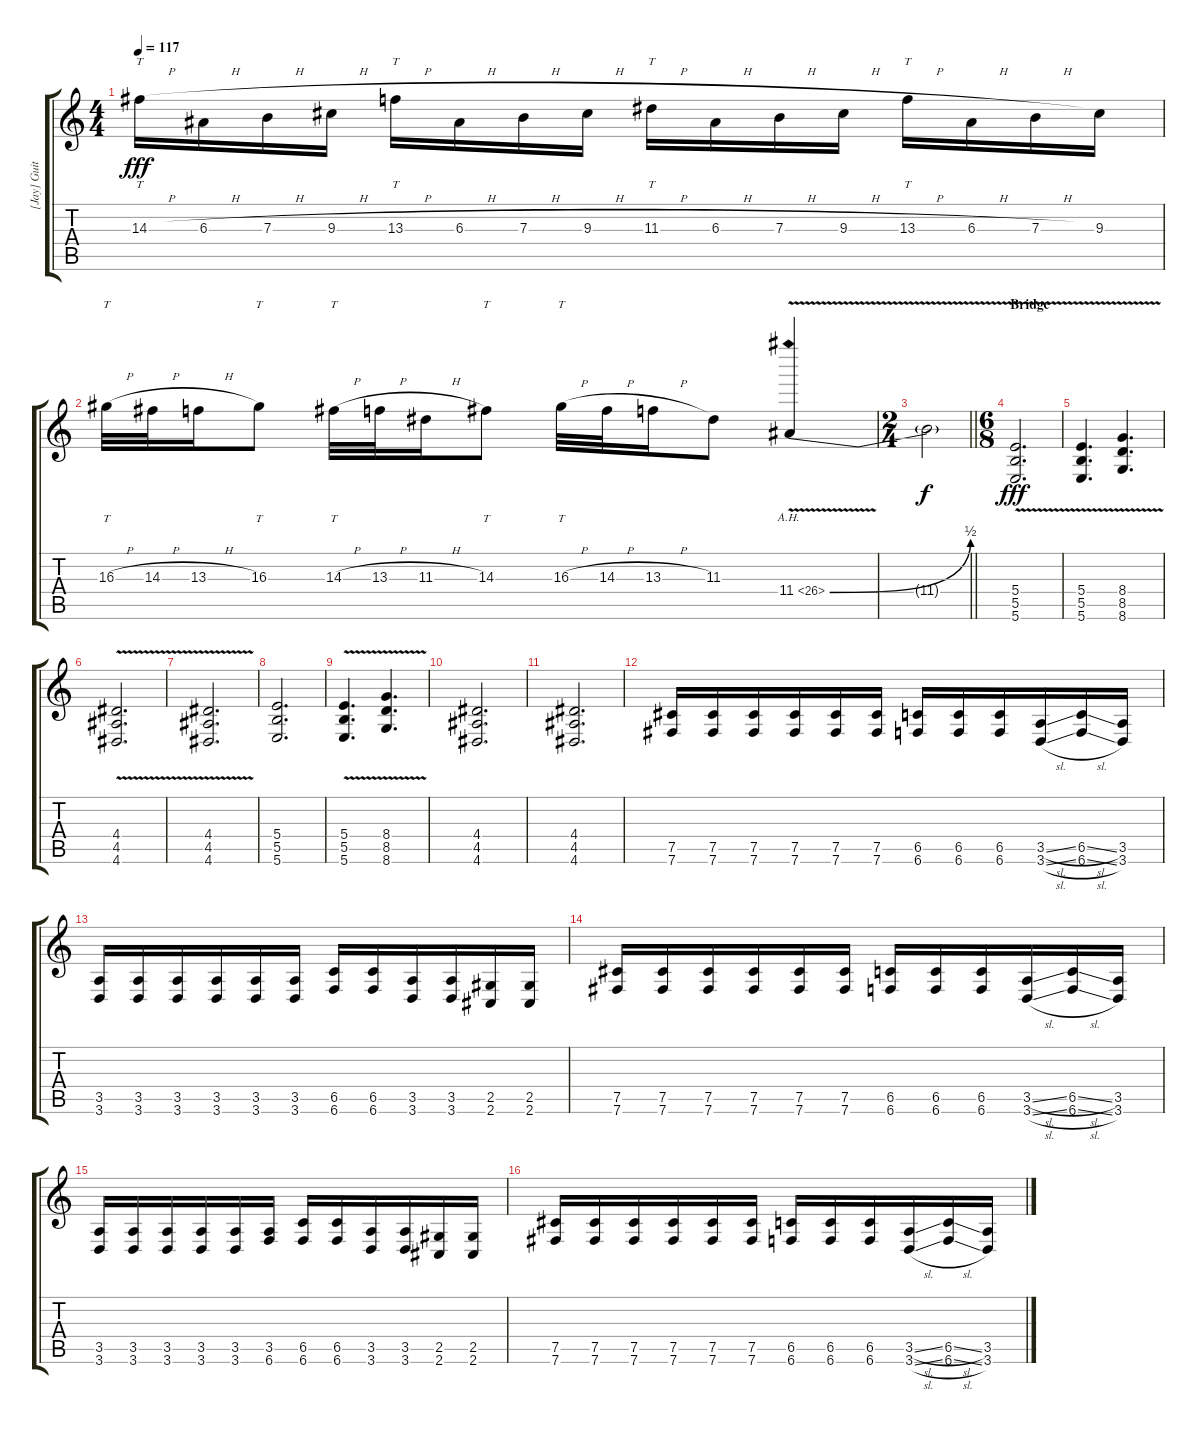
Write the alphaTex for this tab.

\track ("[Jay] Guitar #1" "[Jay] Guit") {instrument overdrivenguitar}
\staff {score tabs}
\tuning (Db4 Ab3 E3 B2 Gb2 B1) {hide}
\ts (4 4)
\tempo 117
\clef g2
\ks c
14.3{h}.16{tt dy fff} 6.3{h}.16 7.3{h}.16 9.3{h}.16 13.3{h}.16{tt} 6.3{h}.16 7.3{h}.16 9.3{h}.16 11.3{h}.16{tt} 6.3{h}.16 7.3{h}.16 9.3{h}.16 13.3{h}.16{tt} 6.3{h}.16 7.3{h}.16 9.3.16 |
16.3{h}.32{tt} 14.3{h}.32 13.3{h}.16 16.3.8{tt} 14.3{h}.32{tt} 13.3{h}.32 11.3{h}.16 14.3.8{tt} 16.3{h}.32{tt} 14.3{h}.32 13.3{h}.16 11.3.8 11.4{be (bend 0 0 60 2) ah 15 v}.4{instrument overdrivenguitar} |
\ts (2 4)
\barLineRight lightlight
11.4{t}.2{dy f instrument distortionguitar} |
\ts (6 8)
\section ("" "Bridge")
(5.4{v} 5.5 5.6).2{d dy fff volume 16 instrument distortionguitar} |
(5.4{v} 5.5 5.6).4{d} (8.4{v} 8.5 8.6).4{d} |
(4.4{v} 4.5 4.6).2{d} |
(4.4{v} 4.5 4.6).2{d} |
(5.4 5.5 5.6).2{d} |
(5.4{v} 5.5 5.6).4{d} (8.4{v} 8.5 8.6).4{d} |
(4.4 4.5 4.6).2{d} |
(4.4 4.5 4.6).2{d} |
(7.5 7.6).16 (7.5 7.6).16 (7.5 7.6).16 (7.5 7.6).16 (7.5 7.6).16 (7.5 7.6).16 (6.5 6.6).16 (6.5 6.6).16 (6.5 6.6).16 (3.5{sl} 3.6{sl}).16 (6.5{sl} 6.6{sl}).16 (3.5 3.6).16 |
(3.5 3.6).16 (3.5 3.6).16 (3.5 3.6).16 (3.5 3.6).16 (3.5 3.6).16 (3.5 3.6).16 (6.5 6.6).16 (6.5 6.6).16 (3.5 3.6).16 (3.5 3.6).16 (2.5 2.6).16 (2.5 2.6).16 |
(7.5 7.6).16 (7.5 7.6).16 (7.5 7.6).16 (7.5 7.6).16 (7.5 7.6).16 (7.5 7.6).16 (6.5 6.6).16 (6.5 6.6).16 (6.5 6.6).16 (3.5{sl} 3.6{sl}).16 (6.5{sl} 6.6{sl}).16 (3.5 3.6).16 |
(3.5 3.6).16 (3.5 3.6).16 (3.5 3.6).16 (3.5 3.6).16 (3.5 3.6).16 (3.5 6.6).16 (6.5 6.6).16 (6.5 6.6).16 (3.5 3.6).16 (3.5 3.6).16 (2.5 2.6).16 (2.5 2.6).16 |
(7.5 7.6).16 (7.5 7.6).16 (7.5 7.6).16 (7.5 7.6).16 (7.5 7.6).16 (7.5 7.6).16 (6.5 6.6).16 (6.5 6.6).16 (6.5 6.6).16 (3.5{sl} 3.6{sl}).16 (6.5{sl} 6.6{sl}).16 (3.5 3.6).16
